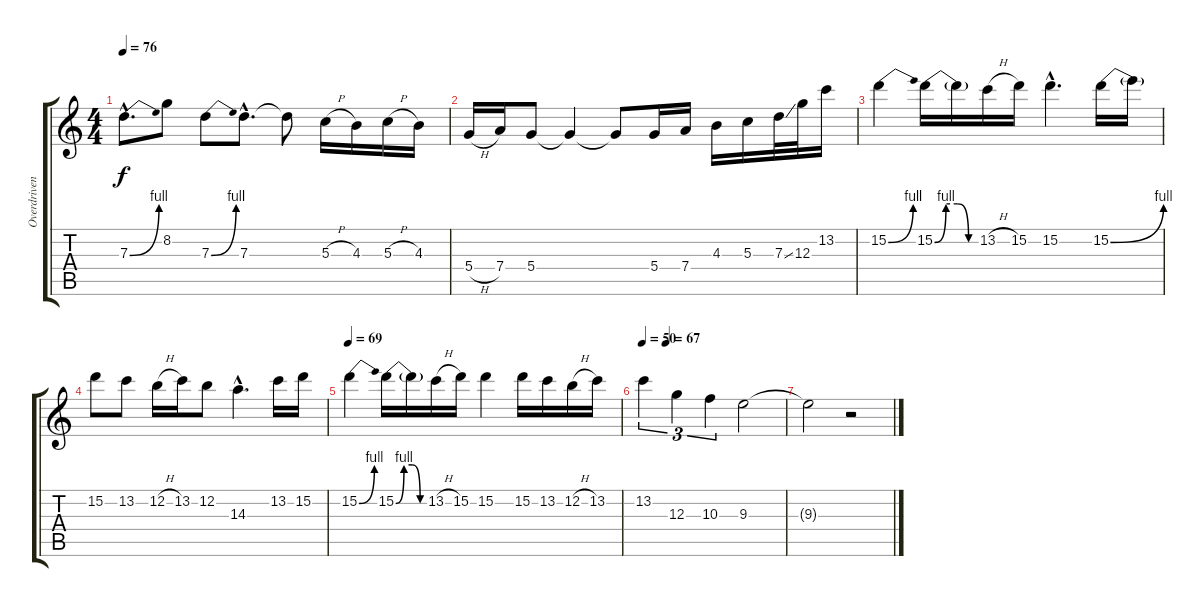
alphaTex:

\track ("Overdriven Guitar Solo" "Overdriven") {instrument overdrivenguitar}
\staff {score tabs}
\tuning (E4 B3 G3 D3 A2 E2) {hide}
\ts (4 4)
\tempo 76
\clef g2
\ks c
7.3{be (bend 0 0 60 4) hac}.8{d dy f} 8.2.8 7.3{be (bend 0 0 60 4)}.8 7.3{hac}.8{d} 7.3{t}.8 5.3{h}.16 4.3.16 5.3{h}.16 4.3.16 |
5.4{h}.16 7.4.16 5.4.8 5.4{t}.4 5.4{t}.8 5.4.16 7.4.16 4.3.16 5.3.16 7.3{ss}.32 12.3.32 13.2.16 |
15.2{be (bend 0 0 60 4)}.4 15.2{be (custom 0 0 15 4 30 4 45 0 60 0)}.16 15.2{t}.16 13.2{h}.16 15.2.16 15.2{hac}.4{d} 15.2{be (bend 0 0 60 4)}.16 15.2{t}.16 |
15.2.8 13.2.8 12.2{h}.16 13.2.16 12.2.8 14.3{hac}.4{d} 13.2.16 15.2.16 |
\tempo 69
15.2{be (bend 0 0 60 4)}.4 15.2{be (custom 0 0 15 4 30 4 45 0 60 0)}.16 15.2{t}.16 13.2{h}.16 15.2.16 15.2.4 15.2.16 13.2.16 12.2{h}.16 13.2.16 |
\tempo 50
\tempo (67 0.16666666666666666)
13.2.4{tu (3 2)} 12.3.4{tu (3 2)} 10.3.4{tu (3 2)} 9.3.2 |
9.3{t}.2 r.2
